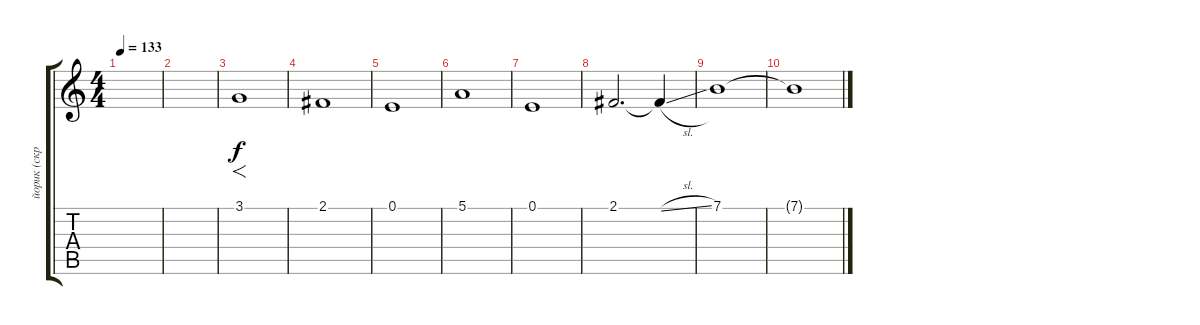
\track ("йорик (скрипка)" "йорик (скр") {instrument violin}
\staff {score tabs}
\tuning (E4 B3 G3 D3 A2 E2) {hide}
\ts (4 4)
\tempo 133
\clef g2
\ks c
|
|
3.1.1{f} |
2.1.1 |
0.1.1 |
5.1.1 |
0.1.1 |
2.1.2{d} 2.1{sl t}.4 |
7.1.1 |
7.1{t}.1
